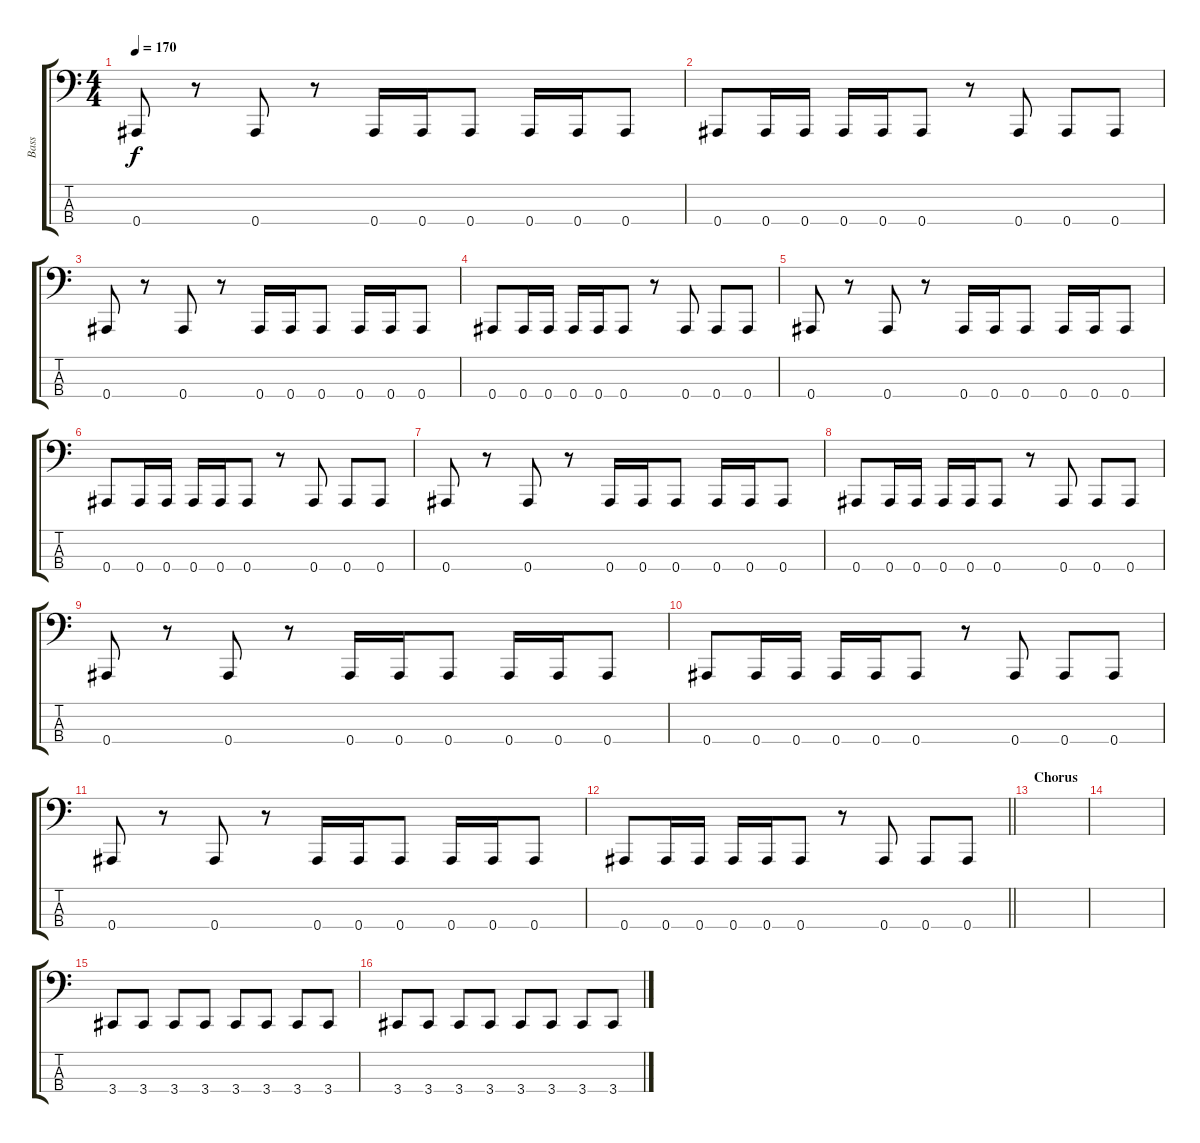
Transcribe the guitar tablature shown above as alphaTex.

\track ("Bass" "Bass") {instrument electricbassfinger}
\staff {score tabs}
\tuning (Eb2 Bb1 F1 Bb0) {hide}
\ts (4 4)
\tempo 170
\clef f4
\ks c
0.4.8{dy f} r.8 0.4.8 r.8 0.4.16 0.4.16 0.4.8 0.4.16 0.4.16 0.4.8 |
0.4.8 0.4.16 0.4.16 0.4.16 0.4.16 0.4.8 r.8 0.4.8 0.4.8 0.4.8 |
0.4.8 r.8 0.4.8 r.8 0.4.16 0.4.16 0.4.8 0.4.16 0.4.16 0.4.8 |
0.4.8 0.4.16 0.4.16 0.4.16 0.4.16 0.4.8 r.8 0.4.8 0.4.8 0.4.8 |
0.4.8 r.8 0.4.8 r.8 0.4.16 0.4.16 0.4.8 0.4.16 0.4.16 0.4.8 |
0.4.8 0.4.16 0.4.16 0.4.16 0.4.16 0.4.8 r.8 0.4.8 0.4.8 0.4.8 |
0.4.8 r.8 0.4.8 r.8 0.4.16 0.4.16 0.4.8 0.4.16 0.4.16 0.4.8 |
0.4.8 0.4.16 0.4.16 0.4.16 0.4.16 0.4.8 r.8 0.4.8 0.4.8 0.4.8 |
0.4.8 r.8 0.4.8 r.8 0.4.16 0.4.16 0.4.8 0.4.16 0.4.16 0.4.8 |
0.4.8 0.4.16 0.4.16 0.4.16 0.4.16 0.4.8 r.8 0.4.8 0.4.8 0.4.8 |
0.4.8 r.8 0.4.8 r.8 0.4.16 0.4.16 0.4.8 0.4.16 0.4.16 0.4.8 |
\barLineRight lightlight
0.4.8 0.4.16 0.4.16 0.4.16 0.4.16 0.4.8 r.8 0.4.8 0.4.8 0.4.8 |
\section ("" "Chorus")
|
|
3.4.8 3.4.8 3.4.8 3.4.8 3.4.8 3.4.8 3.4.8 3.4.8 |
3.4.8 3.4.8 3.4.8 3.4.8 3.4.8 3.4.8 3.4.8 3.4.8
